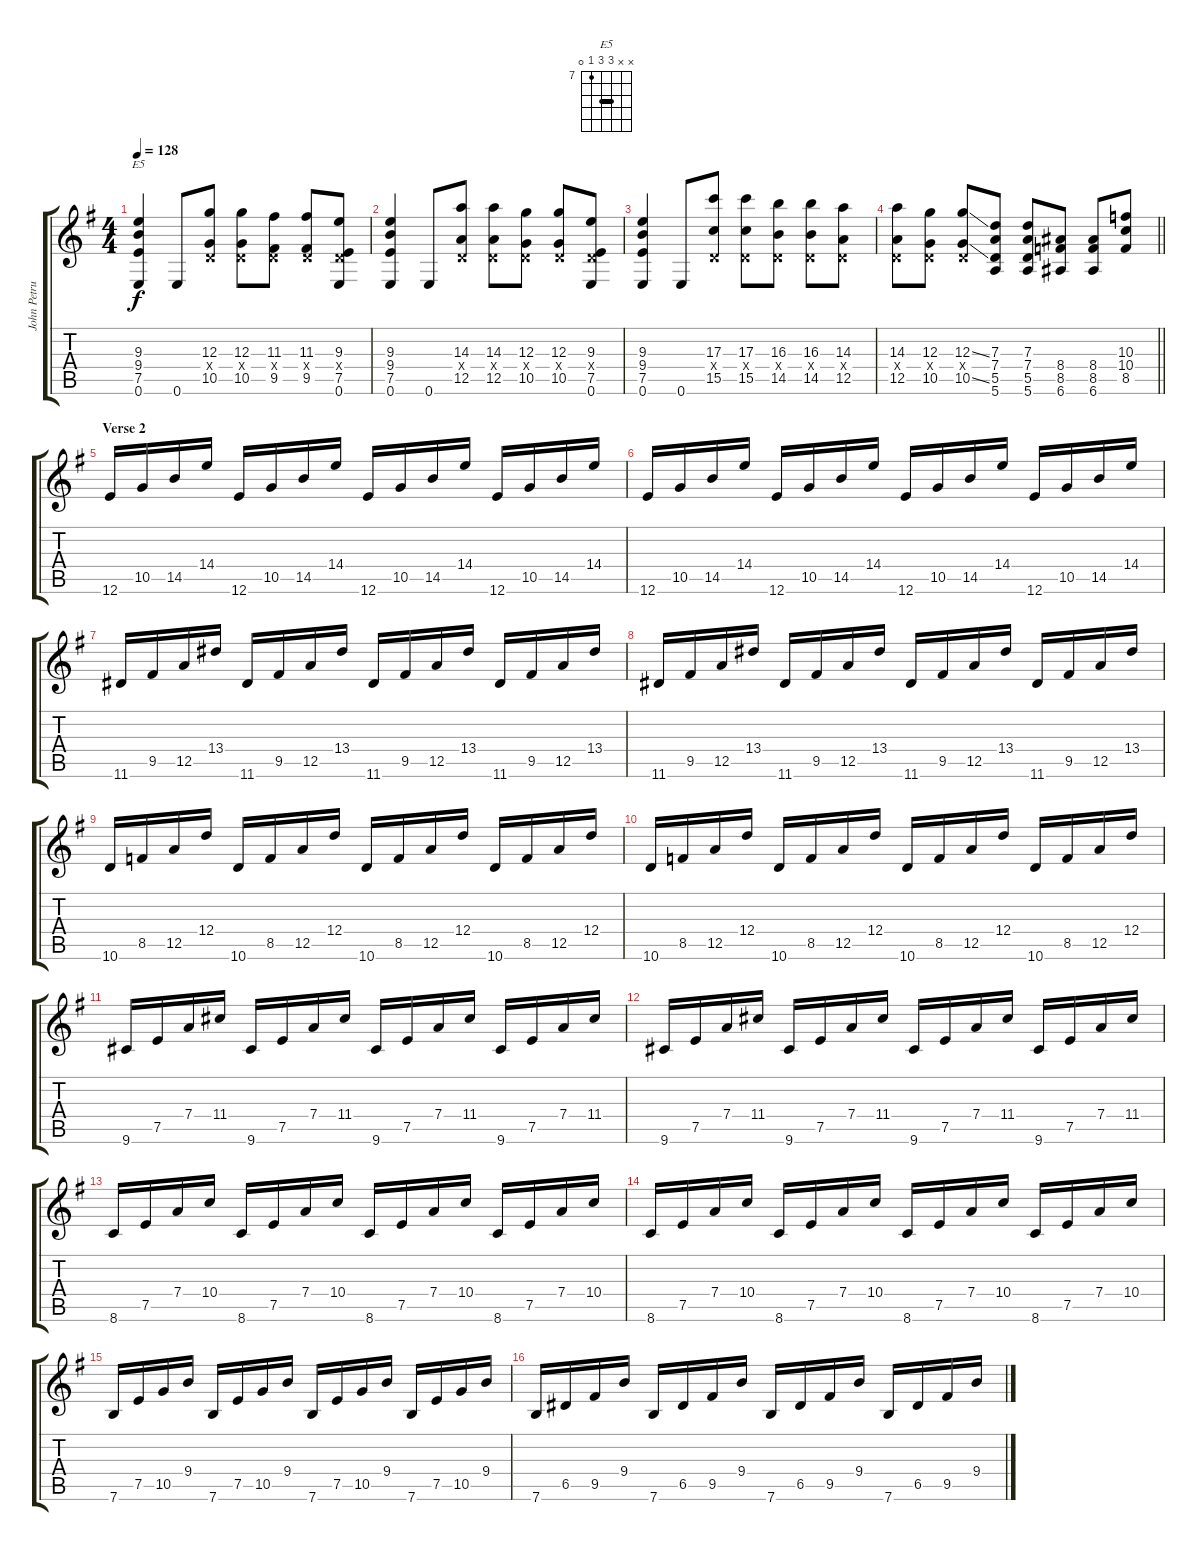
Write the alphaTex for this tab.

\track ("John Petrucci (Lead)" "John Petru") {instrument distortionguitar}
\staff {score tabs}
\tuning (E4 B3 G3 D3 A2 E2) {hide}
\chord ("E5" x x 9 9 7 0) {firstfret 7 barre 9}
\ts (4 4)
\tempo 128
\clef g2
\ks eminor
(9.3 9.4 7.5 0.6).4{ch "E5" dy f} 0.6.8 (12.3 0.4{x} 10.5).8 (12.3 0.4{x} 10.5).8 (11.3 0.4{x} 9.5).8 (11.3 0.4{x} 9.5).8 (9.3 0.4{x} 7.5 0.6).8 |
(9.3 9.4 7.5 0.6).4 0.6.8 (14.3 0.4{x} 12.5).8 (14.3 0.4{x} 12.5).8 (12.3 0.4{x} 10.5).8 (12.3 0.4{x} 10.5).8 (9.3 0.4{x} 7.5 0.6).8 |
(9.3 9.4 7.5 0.6).4 0.6.8 (17.3 0.4{x} 15.5).8 (17.3 0.4{x} 15.5).8 (16.3 0.4{x} 14.5).8 (16.3 0.4{x} 14.5).8 (14.3 0.4{x} 12.5).8 |
\barLineRight lightlight
(14.3 0.4{x} 12.5).8 (12.3 0.4{x} 10.5).8 (12.3{ss} 0.4{x} 10.5{ss}).8 (7.3 7.4 5.5 5.6).8 (7.3 7.4 5.5 5.6).8 (8.4 8.5 6.6).8 (8.4 8.5 6.6).8 (10.3 10.4 8.5).8 |
\section ("" "Verse 2")
12.6.16 10.5.16 14.5.16 14.4.16 12.6.16 10.5.16 14.5.16 14.4.16 12.6.16 10.5.16 14.5.16 14.4.16 12.6.16 10.5.16 14.5.16 14.4.16 |
12.6.16 10.5.16 14.5.16 14.4.16 12.6.16 10.5.16 14.5.16 14.4.16 12.6.16 10.5.16 14.5.16 14.4.16 12.6.16 10.5.16 14.5.16 14.4.16 |
11.6.16 9.5.16 12.5.16 13.4.16 11.6.16 9.5.16 12.5.16 13.4.16 11.6.16 9.5.16 12.5.16 13.4.16 11.6.16 9.5.16 12.5.16 13.4.16 |
11.6.16 9.5.16 12.5.16 13.4.16 11.6.16 9.5.16 12.5.16 13.4.16 11.6.16 9.5.16 12.5.16 13.4.16 11.6.16 9.5.16 12.5.16 13.4.16 |
10.6.16 8.5.16 12.5.16 12.4.16 10.6.16 8.5.16 12.5.16 12.4.16 10.6.16 8.5.16 12.5.16 12.4.16 10.6.16 8.5.16 12.5.16 12.4.16 |
10.6.16 8.5.16 12.5.16 12.4.16 10.6.16 8.5.16 12.5.16 12.4.16 10.6.16 8.5.16 12.5.16 12.4.16 10.6.16 8.5.16 12.5.16 12.4.16 |
9.6.16 7.5.16 7.4.16 11.4.16 9.6.16 7.5.16 7.4.16 11.4.16 9.6.16 7.5.16 7.4.16 11.4.16 9.6.16 7.5.16 7.4.16 11.4.16 |
9.6.16 7.5.16 7.4.16 11.4.16 9.6.16 7.5.16 7.4.16 11.4.16 9.6.16 7.5.16 7.4.16 11.4.16 9.6.16 7.5.16 7.4.16 11.4.16 |
8.6.16 7.5.16 7.4.16 10.4.16 8.6.16 7.5.16 7.4.16 10.4.16 8.6.16 7.5.16 7.4.16 10.4.16 8.6.16 7.5.16 7.4.16 10.4.16 |
8.6.16 7.5.16 7.4.16 10.4.16 8.6.16 7.5.16 7.4.16 10.4.16 8.6.16 7.5.16 7.4.16 10.4.16 8.6.16 7.5.16 7.4.16 10.4.16 |
7.6.16 7.5.16 10.5.16 9.4.16 7.6.16 7.5.16 10.5.16 9.4.16 7.6.16 7.5.16 10.5.16 9.4.16 7.6.16 7.5.16 10.5.16 9.4.16 |
7.6.16 6.5.16 9.5.16 9.4.16 7.6.16 6.5.16 9.5.16 9.4.16 7.6.16 6.5.16 9.5.16 9.4.16 7.6.16 6.5.16 9.5.16 9.4.16
